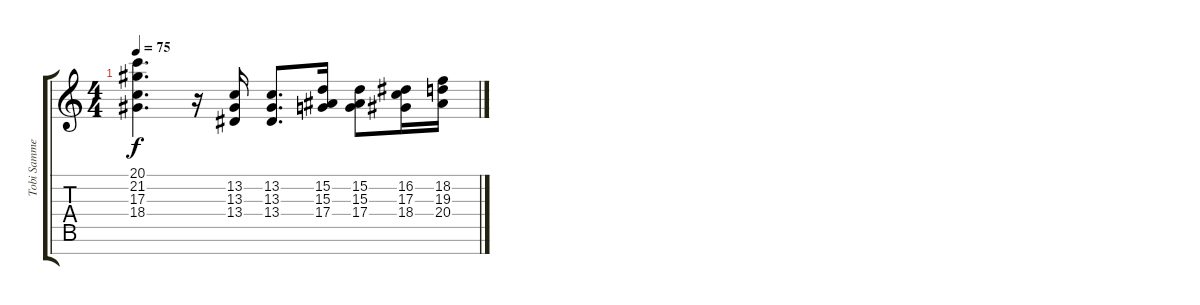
\track ("Tobi Sammet - Piano" "Tobi Samme") {instrument acousticgrandpiano}
\staff {score tabs}
\tuning (E4 B3 G3 D3 A2 E2 B1) {hide}
\ts (4 4)
\tempo 75
\clef g2
\ks c
(20.1 21.2 17.3 18.4).4{d dy f} r.16 (13.2 13.3 13.4).16 (13.2 13.3 13.4).8{d} (15.2 15.3 17.4).16 (15.2 15.3 17.4).8 (16.2 17.3 18.4).16 (18.2 19.3 20.4).16
